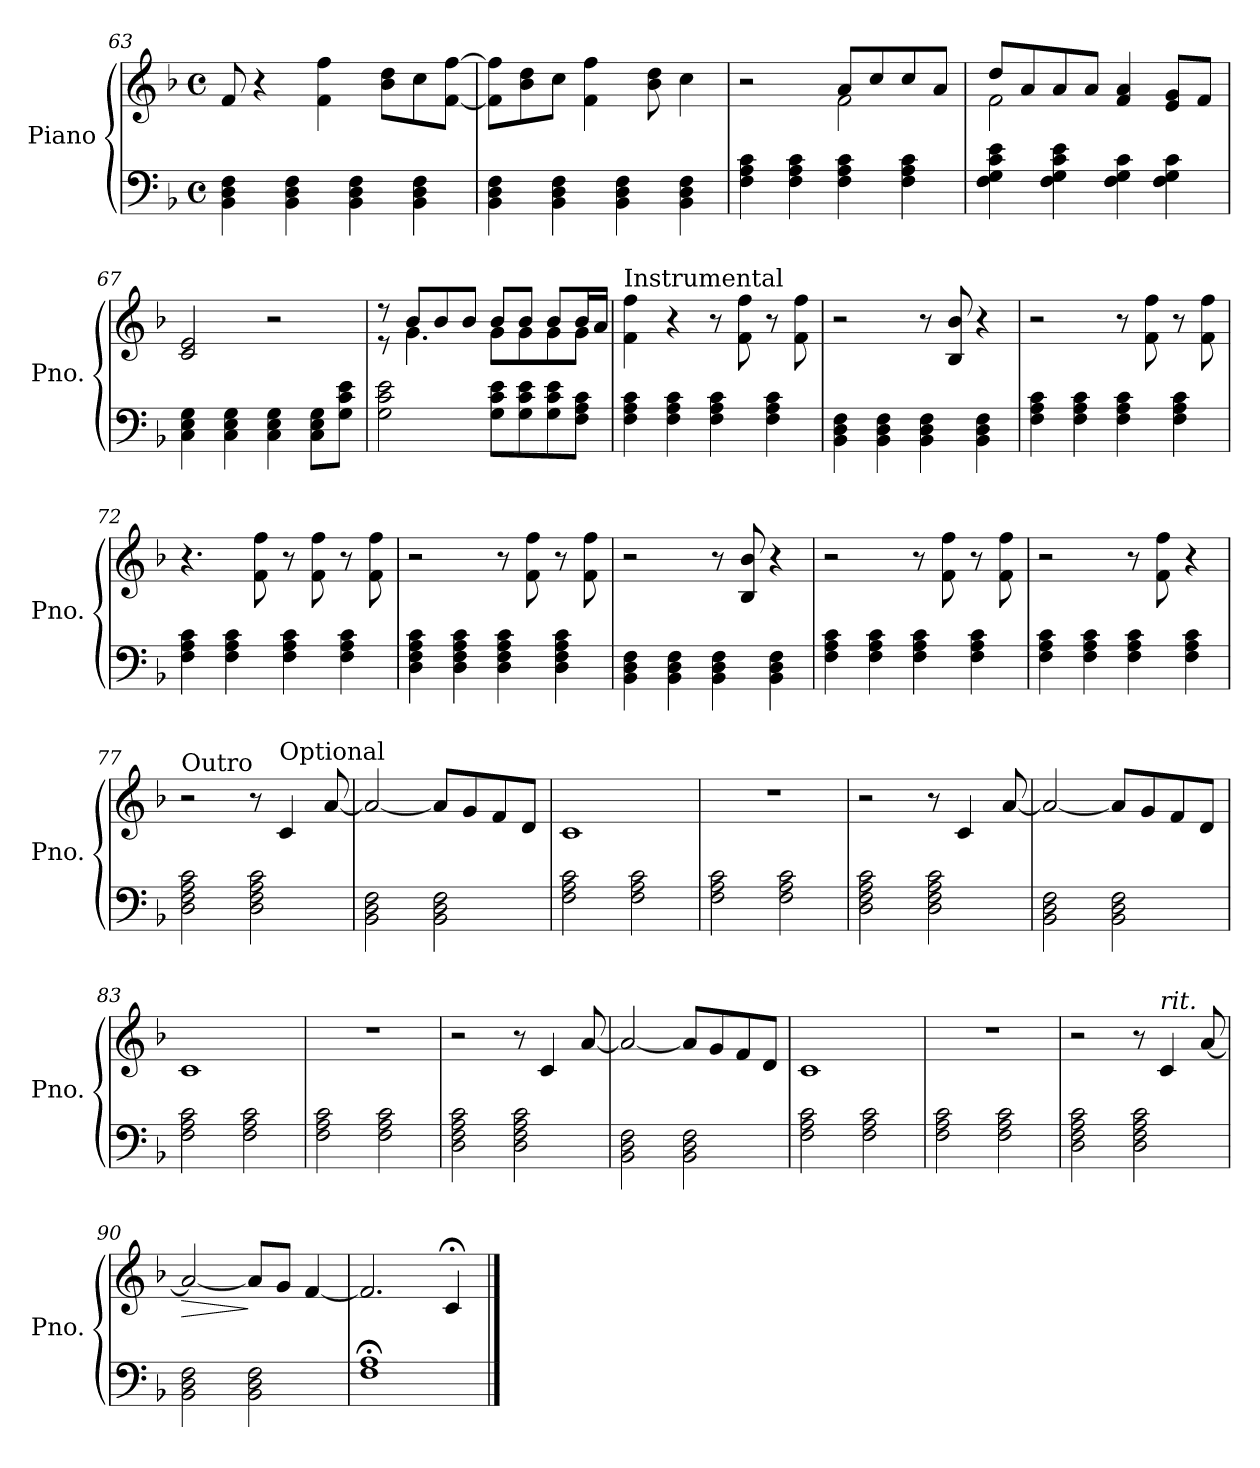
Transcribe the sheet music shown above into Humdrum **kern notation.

**kern	**kern	**dynam
*part1	*part1	*part1
*staff2	*staff1	*staff1/2
*I"Piano	*	*
*I'Pno.	*	*
*clefF4	*clefG2	*
*k[b-]	*k[b-]	*
*M4/4	*M4/4	*
*met(c)	*met(c)	*
=63	=63	=63
4BB-\ 4D\ 4F\	8f/	.
.	4r	.
4BB-\ 4D\ 4F\	.	.
.	4f\ 4ff\	.
4BB-\ 4D\ 4F\	.	.
.	8b-\ 8dd\L	.
4BB-\ 4D\ 4F\	8cc\	.
.	[8f\ [8ff\J	.
!!LO:LB:g=z
=64	=64	=64
4BB-\ 4D\ 4F\	8f\] 8ff\]L	.
.	8b-\ 8dd\	.
4BB-\ 4D\ 4F\	8cc\J	.
.	4f\ 4ff\	.
4BB-\ 4D\ 4F\	.	.
.	8b-\ 8dd\	.
4BB-\ 4D\ 4F\	4cc\	.
=65	=65	=65
*	*^	*
4F\ 4A\ 4c\	2r	2ryy	.
4F\ 4A\ 4c\	.	.	.
4F\ 4A\ 4c\	8a/L	2f\	.
.	8cc/	.	.
4F\ 4A\ 4c\	8cc/	.	.
.	8a/J	.	.
=66	=66	=66	=66
4F\ 4G\ 4c\ 4e\	8dd/L	2f\	.
.	8a/	.	.
4F\ 4G\ 4c\ 4e\	8a/	.	.
.	8a/J	.	.
4F\ 4G\ 4c\	4f/ 4a/	2ryy	.
4F\ 4G\ 4c\	8e/ 8g/L	.	.
.	8f/J	.	.
*	*v	*v	*
=67	=67	=67
4C\ 4E\ 4G\	2c/ 2e/	.
4C\ 4E\ 4G\	.	.
4C\ 4E\ 4G\	2r	.
8C\ 8E\ 8G\L	.	.
8G\ 8c\ 8e\J	.	.
=68	=68	=68
*	*^	*
2G\ 2c\ 2e\	8r	8r	.
.	8b-/L	4.g\	.
.	8b-/	.	.
.	8b-/J	.	.
8G\ 8c\ 8e\L	8b-/L	8g\L	.
8G\ 8c\ 8e\	8b-/J	8g\	.
8G\ 8c\ 8e\	8b-/L	8g\	.
8F\ 8A\ 8c\J	16b-/L	8g\J	.
.	16a/JJ	.	.
*	*v	*v	*
!!LO:LB:g=z
=69	=69	=69
!	!LO:TX:a:t=Instrumental	!
4F\ 4A\ 4c\	4f\ 4ff\	.
4F\ 4A\ 4c\	4r	.
4F\ 4A\ 4c\	8r	.
.	8f\ 8ff\	.
4F\ 4A\ 4c\	8r	.
.	8f\ 8ff\	.
=70	=70	=70
4BB-\ 4D\ 4F\	2r	.
4BB-\ 4D\ 4F\	.	.
4BB-\ 4D\ 4F\	8r	.
.	8B-/ 8b-/	.
4BB-\ 4D\ 4F\	4r	.
=71	=71	=71
4F\ 4A\ 4c\	2r	.
4F\ 4A\ 4c\	.	.
4F\ 4A\ 4c\	8r	.
.	8f\ 8ff\	.
4F\ 4A\ 4c\	8r	.
.	8f\ 8ff\	.
=72	=72	=72
4F\ 4A\ 4c\	4.r	.
4F\ 4A\ 4c\	.	.
.	8f\ 8ff\	.
4F\ 4A\ 4c\	8r	.
.	8f\ 8ff\	.
4F\ 4A\ 4c\	8r	.
.	8f\ 8ff\	.
=73	=73	=73
4D\ 4F\ 4A\ 4c\	2r	.
4D\ 4F\ 4A\ 4c\	.	.
4D\ 4F\ 4A\ 4c\	8r	.
.	8f\ 8ff\	.
4D\ 4F\ 4A\ 4c\	8r	.
.	8f\ 8ff\	.
=74	=74	=74
4BB-\ 4D\ 4F\	2r	.
4BB-\ 4D\ 4F\	.	.
4BB-\ 4D\ 4F\	8r	.
.	8B-/ 8b-/	.
4BB-\ 4D\ 4F\	4r	.
!!LO:LB:g=z
=75	=75	=75
4F\ 4A\ 4c\	2r	.
4F\ 4A\ 4c\	.	.
4F\ 4A\ 4c\	8r	.
.	8f\ 8ff\	.
4F\ 4A\ 4c\	8r	.
.	8f\ 8ff\	.
=76	=76	=76
4F\ 4A\ 4c\	2r	.
4F\ 4A\ 4c\	.	.
4F\ 4A\ 4c\	8r	.
.	8f\ 8ff\	.
4F\ 4A\ 4c\	4r	.
=77	=77	=77
!	!LO:TX:a:t=Outro	!
2D\ 2F\ 2A\ 2c\	2r	.
2D\ 2F\ 2A\ 2c\	8r	.
*	*8va	*
!	!LO:TX:a:t=Optional	!
.	4cc/	.
.	[8aa/	.
=78	=78	=78
2BB-\ 2D\ 2F\	2aa/_	.
2BB-\ 2D\ 2F\	8aa/L]	.
.	8gg/	.
.	8ff/	.
.	8dd/J	.
=79	=79	=79
2F\ 2A\ 2c\	1cc	.
2F\ 2A\ 2c\	.	.
=80	=80	=80
2F\ 2A\ 2c\	1r	.
2F\ 2A\ 2c\	.	.
=81	=81	=81
2D\ 2F\ 2A\ 2c\	2r	.
2D\ 2F\ 2A\ 2c\	8r	.
.	4cc/	.
.	[8aa/	.
=82	=82	=82
2BB-\ 2D\ 2F\	2aa/_	.
2BB-\ 2D\ 2F\	8aa/L]	.
.	8gg/	.
.	8ff/	.
.	8dd/J	.
!!LO:PB:g=z
=83	=83	=83
2F\ 2A\ 2c\	1cc	.
2F\ 2A\ 2c\	.	.
=84	=84	=84
2F\ 2A\ 2c\	1r	.
2F\ 2A\ 2c\	.	.
=85	=85	=85
2D\ 2F\ 2A\ 2c\	2r	.
2D\ 2F\ 2A\ 2c\	8r	.
.	4cc/	.
.	[8aa/	.
=86	=86	=86
2BB-\ 2D\ 2F\	2aa/_	.
2BB-\ 2D\ 2F\	8aa/L]	.
.	8gg/	.
.	8ff/	.
.	8dd/J	.
=87	=87	=87
2F\ 2A\ 2c\	1cc	.
2F\ 2A\ 2c\	.	.
=88	=88	=88
*	*X8va	*
2F\ 2A\ 2c\	1r	.
2F\ 2A\ 2c\	.	.
=89	=89	=89
2D\ 2F\ 2A\ 2c\	2r	.
2D\ 2F\ 2A\ 2c\	8r	.
!	!LO:TX:a:i:t=rit.	!
.	4c/	.
.	[8a/	.
=90	=90	=90
!	!	!LO:HP:b
2BB-\ 2D\ 2F\	2a/_	>
2BB-\ 2D\ 2F\	8a/L]	]
.	8g/J	.
.	[4f/	.
=91	=91	=91
1F;< 1A;<	2.f/]	.
.	4c;</	.
==	==	==
*-	*-	*-
